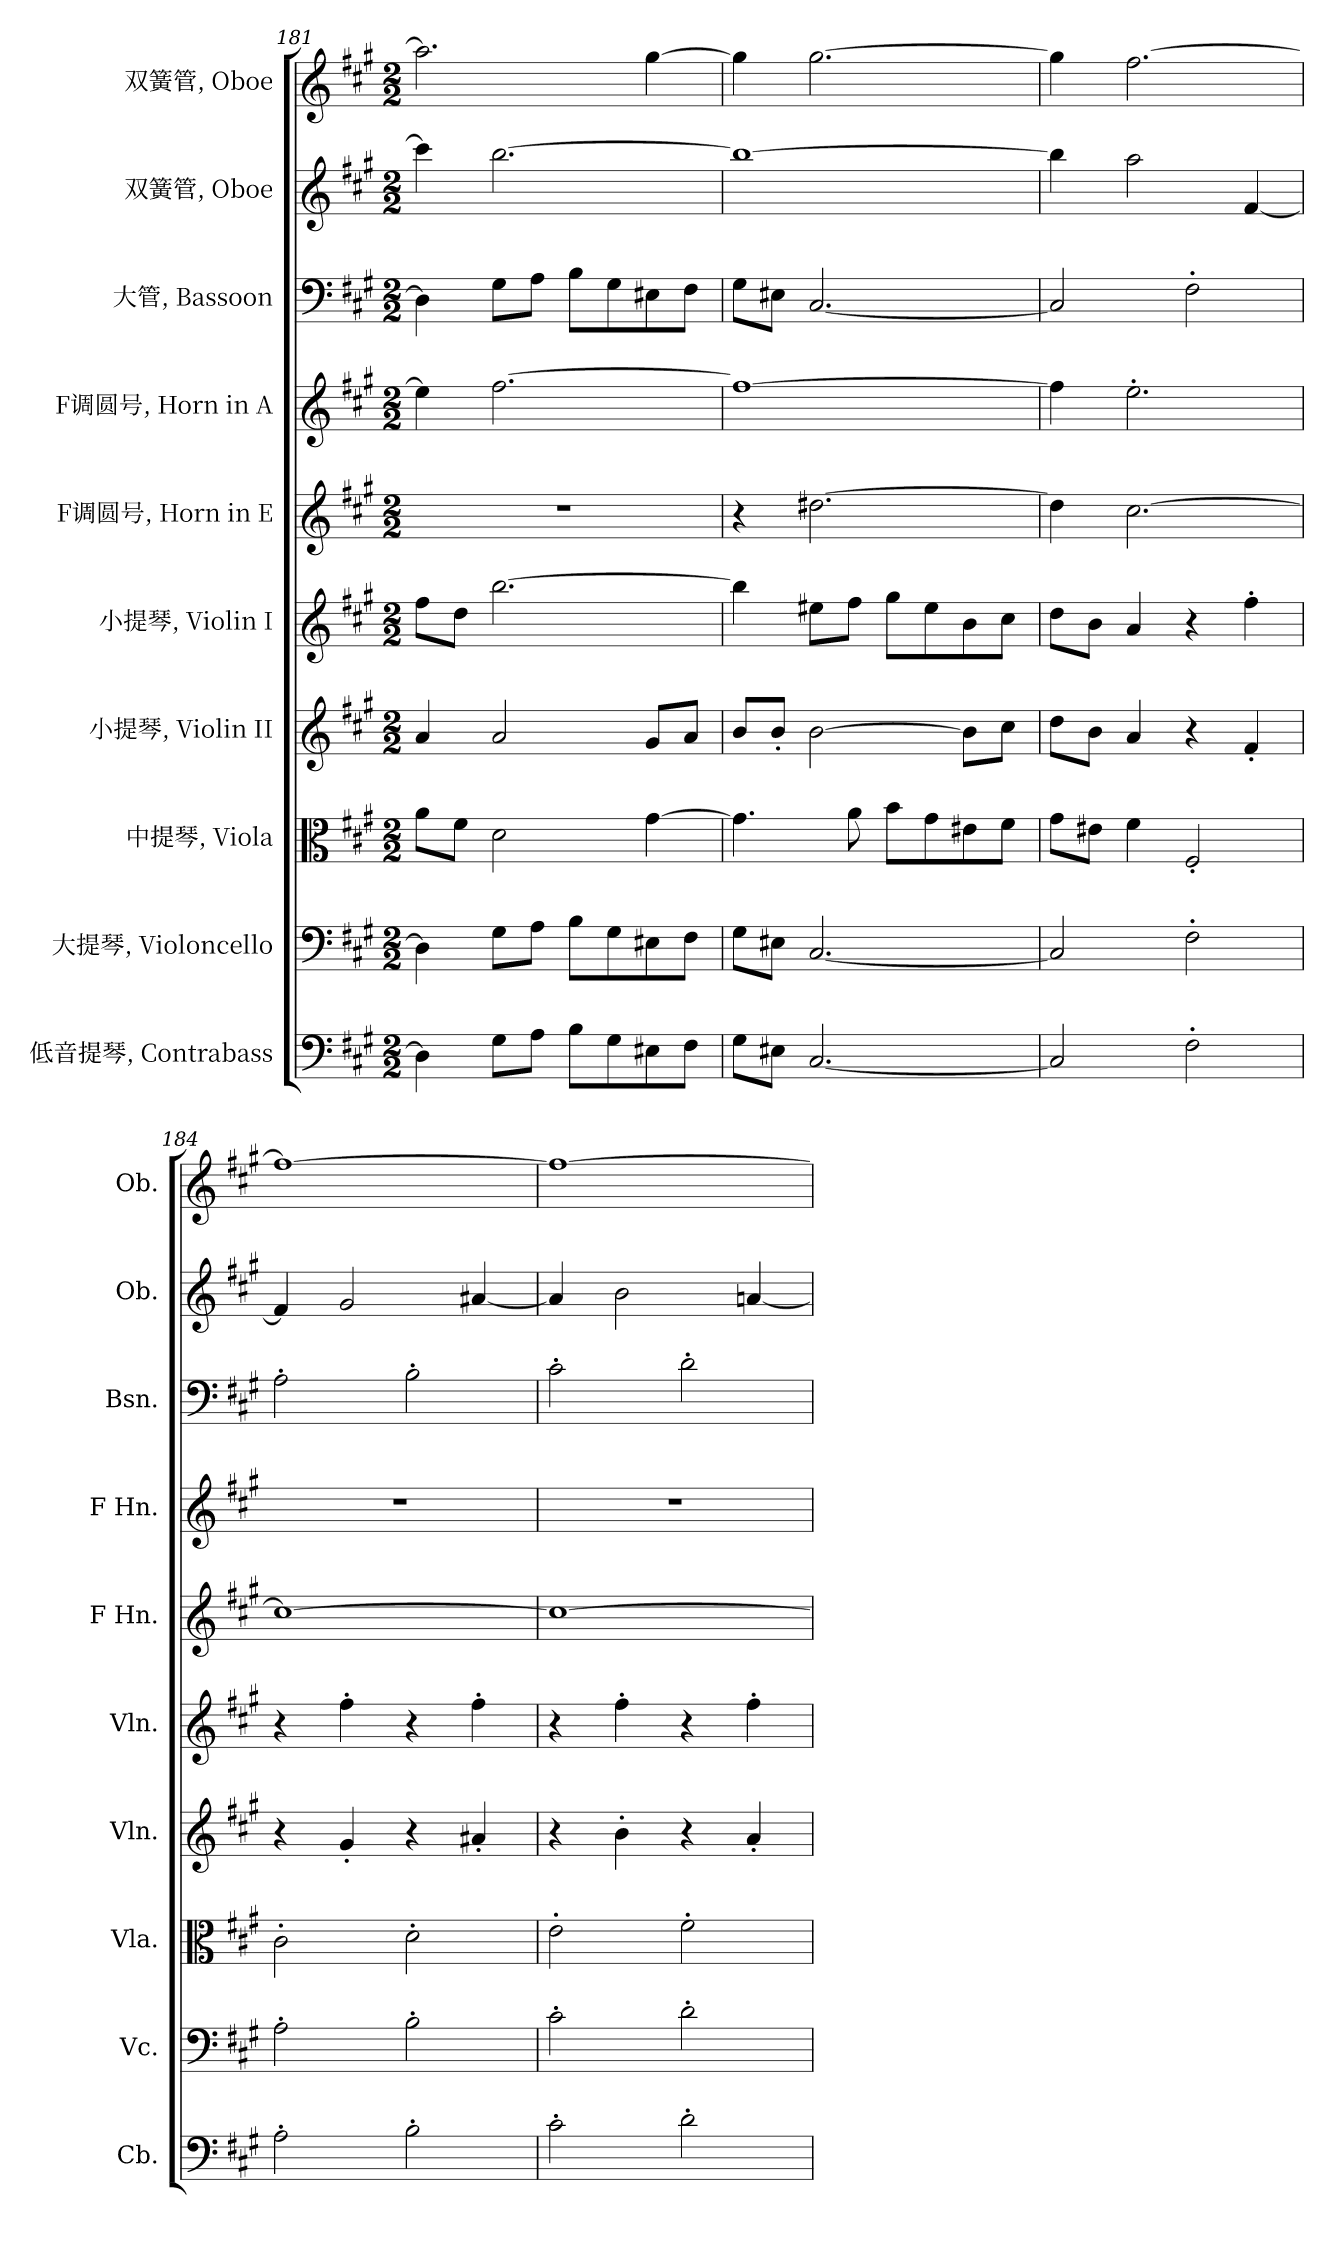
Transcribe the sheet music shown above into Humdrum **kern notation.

**kern	**kern	**kern	**kern	**kern	**kern	**kern	**kern	**kern	**kern
*part10	*part9	*part8	*part7	*part6	*part5	*part4	*part3	*part2	*part1
*staff10	*staff9	*staff8	*staff7	*staff6	*staff5	*staff4	*staff3	*staff2	*staff1
*I"低音提琴, Contrabass	*I"大提琴, Violoncello	*I"中提琴, Viola	*I"小提琴, Violin II	*I"小提琴, Violin I	*I"F调圆号, Horn in E	*I"F调圆号, Horn in A	*I"大管, Bassoon	*I"双簧管, Oboe	*I"双簧管, Oboe
*I'Cb.	*I'Vc.	*I'Vla.	*I'Vln.	*I'Vln.	*I'F Hn.	*I'F Hn.	*I'Bsn.	*I'Ob.	*I'Ob.
*clefF4	*clefF4	*clefC3	*clefG2	*clefG2	*clefG2	*clefG2	*clefF4	*clefG2	*clefG2
*ITrd7c12	*	*	*	*	*ITrd4c7	*ITrd4c7	*	*	*
*k[f#c#g#]	*k[f#c#g#]	*k[f#c#g#]	*k[f#c#g#]	*k[f#c#g#]	*k[f#c#]	*k[f#c#]	*k[f#c#g#]	*k[f#c#g#]	*k[f#c#g#]
*M2/2	*M2/2	*M2/2	*M2/2	*M2/2	*M2/2	*M2/2	*M2/2	*M2/2	*M2/2
=181	=181	=181	=181	=181	=181	=181	=181	=181	=181
4DD\]	4D\]	8a\L	4a/	8ff#\L	1r	4a\]	4D\]	4ccc#\]	2.aa\]
.	.	8f#\J	.	8dd\J	.	.	.	.	.
8GG#\L	8G#\L	2d\	2a/	[2.bb\	.	[2.b\	8G#\L	[2.bb\	.
8AA\J	8A\J	.	.	.	.	.	8A\J	.	.
8BB\L	8B\L	.	.	.	.	.	8B\L	.	.
8GG#\	8G#\	.	.	.	.	.	8G#\	.	.
8EE#X\	8E#X\	[4g#\	8g#/L	.	.	.	8E#X\	.	[4gg#\
8FF#\J	8F#\J	.	8a/J	.	.	.	8F#\J	.	.
!!LO:PB:g=z
=182	=182	=182	=182	=182	=182	=182	=182	=182	=182
8GG#\L	8G#\L	4.g#\]	8b/L	4bb\]	4r	1b_	8G#\L	1bb_	4gg#\]
8EE#X\J	8E#X\J	.	8b'/J	.	.	.	8E#X\J	.	.
[2.CC#/	[2.C#/	.	[2b\	8ee#X\L	[2.g#X\	.	[2.C#/	.	[2.gg#\
.	.	8a\	.	8ff#\J	.	.	.	.	.
.	.	8b\L	.	8gg#\L	.	.	.	.	.
.	.	8g#\	.	8ee#\	.	.	.	.	.
.	.	8e#X\	8b\L]	8b\	.	.	.	.	.
.	.	8f#\J	8cc#\J	8cc#\J	.	.	.	.	.
=183	=183	=183	=183	=183	=183	=183	=183	=183	=183
2CC#/]	2C#/]	8g#\L	8dd\L	8dd\L	4g#\]	4b\]	2C#/]	4bb\]	4gg#\]
.	.	8e#X\J	8b\J	8b\J	.	.	.	.	.
.	.	4f#\	4a/	4a/	[2.f#\	2.a'\	.	2aa\	[2.ff#\
2FF#'\	2F#'\	2F#'/	4r	4r	.	.	2F#'\	.	.
.	.	.	4f#'/	4ff#'\	.	.	.	[4f#/	.
=184	=184	=184	=184	=184	=184	=184	=184	=184	=184
2AA'\	2A'\	2c#'\	4r	4r	1f#_	1r	2A'\	4f#/]	1ff#_
.	.	.	4g#'/	4ff#'\	.	.	.	2g#/	.
2BB'\	2B'\	2d'\	4r	4r	.	.	2B'\	.	.
.	.	.	4a#X'/	4ff#'\	.	.	.	[4a#X/	.
=185	=185	=185	=185	=185	=185	=185	=185	=185	=185
2C#'\	2c#'\	2e'\	4r	4r	1f#_	1r	2c#'\	4a#/]	1ff#_
.	.	.	4b'\	4ff#'\	.	.	.	2b\	.
2D'\	2d'\	2f#'\	4r	4r	.	.	2d'\	.	.
.	.	.	4a'/	4ff#'\	.	.	.	[4an/	.
=	=	=	=	=	=	=	=	=	=
*-	*-	*-	*-	*-	*-	*-	*-	*-	*-
